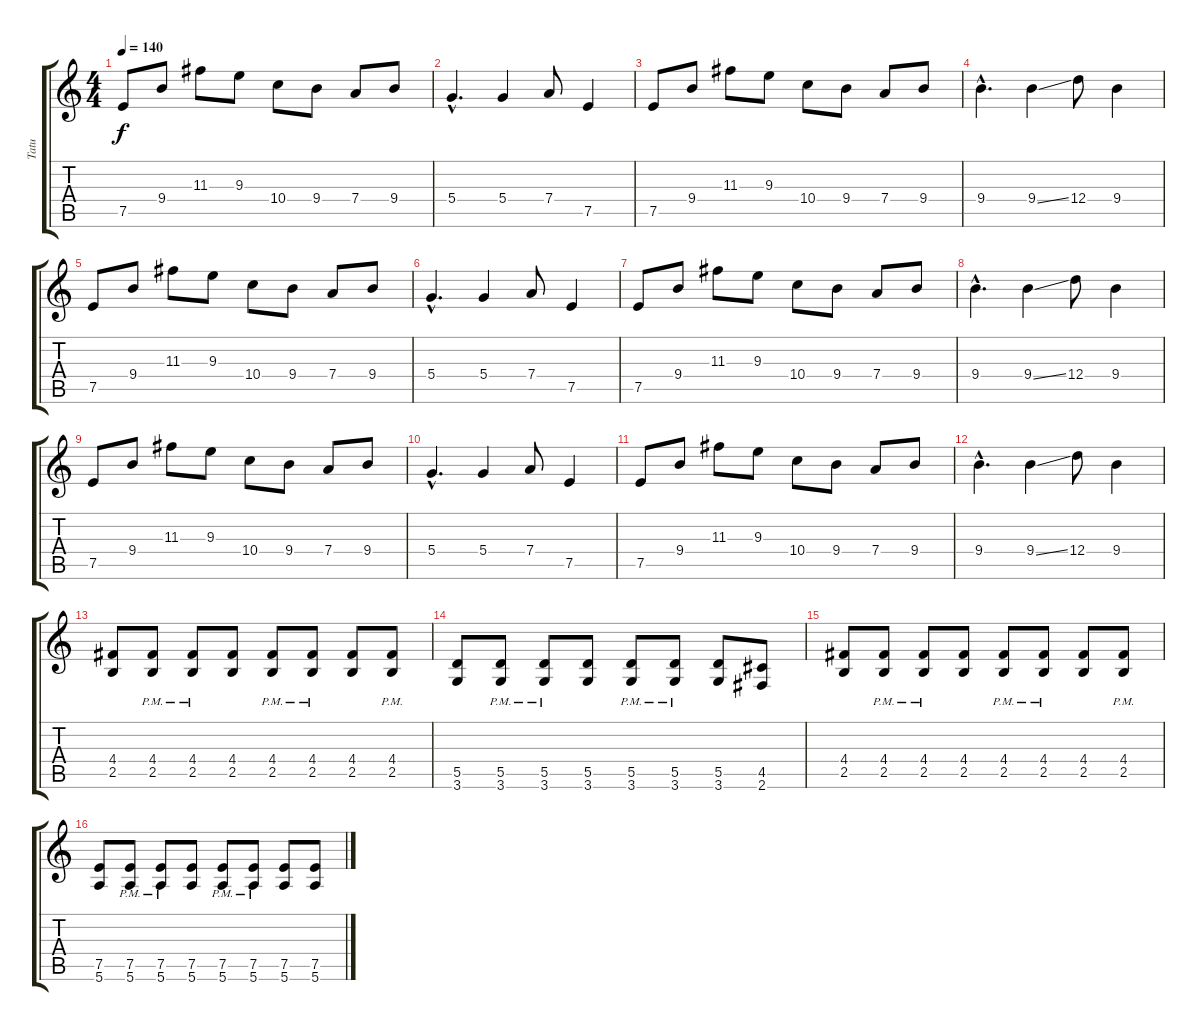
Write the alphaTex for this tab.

\track ("Tatu" "Tatu") {instrument overdrivenguitar}
\staff {score tabs}
\tuning (E4 B3 G3 D3 A2 E2) {hide}
\ts (4 4)
\tempo 140
\clef g2
\ks c
7.5.8{dy f instrument overdrivenguitar} 9.4.8 11.3.8 9.3.8 10.4.8 9.4.8 7.4.8 9.4.8 |
5.4{hac}.4{d} 5.4.4 7.4.8 7.5.4 |
7.5.8 9.4.8 11.3.8 9.3.8 10.4.8 9.4.8 7.4.8 9.4.8 |
9.4{hac}.4{d} 9.4{ss}.4 12.4.8 9.4.4 |
7.5.8 9.4.8 11.3.8 9.3.8 10.4.8 9.4.8 7.4.8 9.4.8 |
5.4{hac}.4{d} 5.4.4 7.4.8 7.5.4 |
7.5.8 9.4.8 11.3.8 9.3.8 10.4.8 9.4.8 7.4.8 9.4.8 |
9.4{hac}.4{d} 9.4{ss}.4 12.4.8 9.4.4 |
7.5.8 9.4.8 11.3.8 9.3.8 10.4.8 9.4.8 7.4.8 9.4.8 |
5.4{hac}.4{d} 5.4.4 7.4.8 7.5.4 |
7.5.8 9.4.8 11.3.8 9.3.8 10.4.8 9.4.8 7.4.8 9.4.8 |
9.4{hac}.4{d} 9.4{ss}.4 12.4.8 9.4.4 |
(4.4 2.5).8 (4.4{pm} 2.5{pm}).8 (4.4{pm} 2.5{pm}).8 (4.4 2.5).8 (4.4{pm} 2.5{pm}).8 (4.4{pm} 2.5{pm}).8 (4.4 2.5).8 (4.4{pm} 2.5{pm}).8 |
(5.5 3.6).8 (5.5{pm} 3.6{pm}).8 (5.5{pm} 3.6{pm}).8 (5.5 3.6).8 (5.5{pm} 3.6{pm}).8 (5.5{pm} 3.6{pm}).8 (5.5 3.6).8 (4.5 2.6).8 |
(4.4 2.5).8 (4.4{pm} 2.5{pm}).8 (4.4{pm} 2.5{pm}).8 (4.4 2.5).8 (4.4{pm} 2.5{pm}).8 (4.4{pm} 2.5{pm}).8 (4.4 2.5).8 (4.4{pm} 2.5{pm}).8 |
(7.5 5.6).8 (7.5{pm} 5.6{pm}).8 (7.5{pm} 5.6{pm}).8 (7.5 5.6).8 (7.5{pm} 5.6{pm}).8 (7.5{pm} 5.6{pm}).8 (7.5 5.6).8 (7.5 5.6).8
